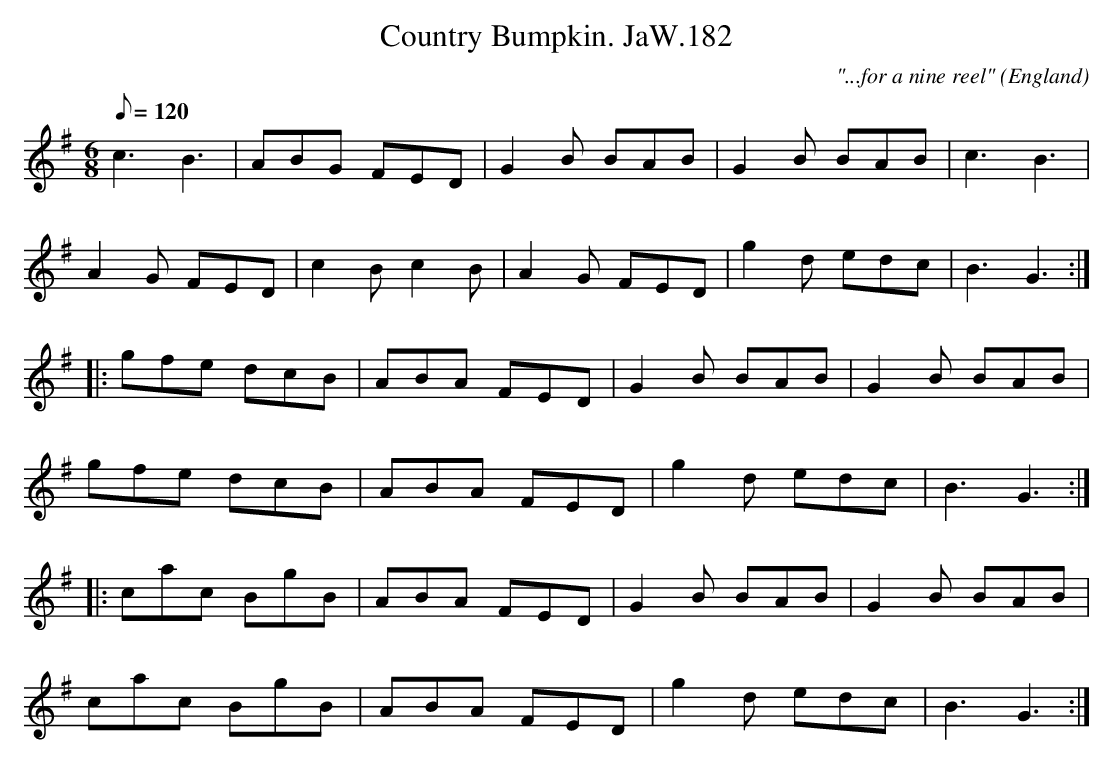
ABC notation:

X:1
T:Country Bumpkin. JaW.182
M:6/8
Q:120
C:"...for a nine reel"
O:England
K:G
c3 B3|ABG FED|G2B BAB|G2B BAB|c3 B3|!
A2G FED|c2B c2B|A2G FED|g2d edc|B3 G3:|!
|:gfe dcB|ABA FED|G2B BAB|G2B BAB|!
gfe dcB|ABA FED|g2d edc|B3 G3:|!
|:cac BgB|ABA FED|G2B BAB|G2B BAB|!
cac BgB|ABA FED|g2d edc|B3G3:|]
